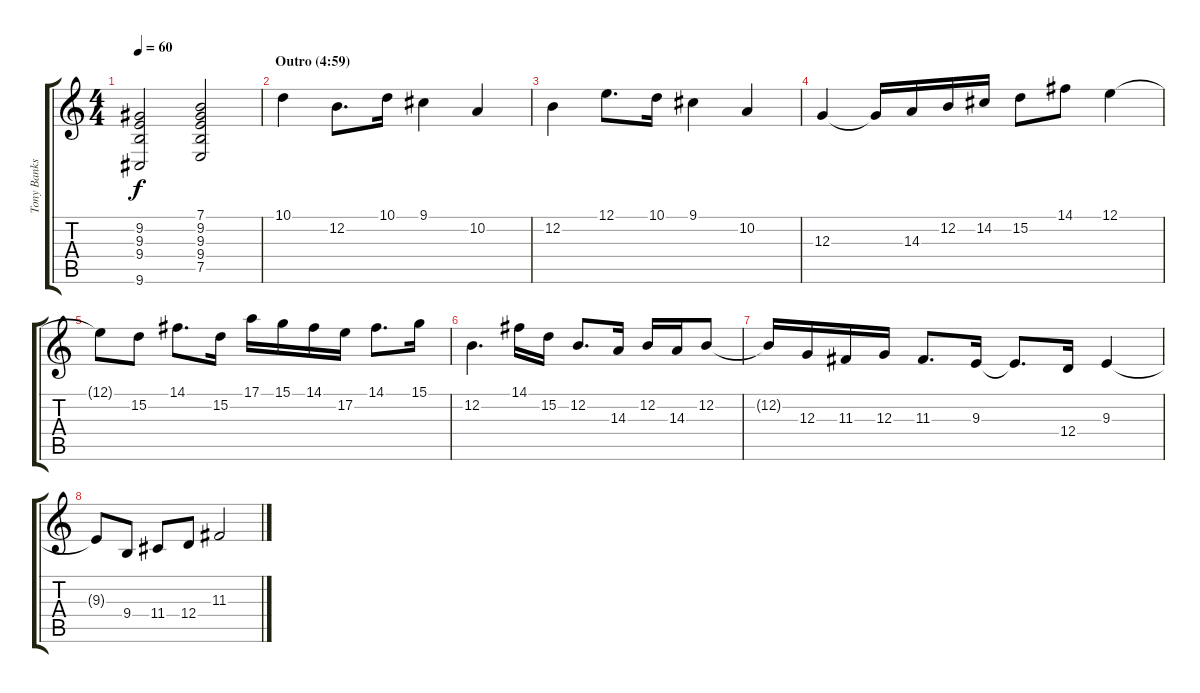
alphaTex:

\track ("Tony Banks (synth)" "Tony Banks") {instrument tremolostrings}
\staff {score tabs}
\tuning (E4 B3 G3 D3 A2 E2) {hide}
\ts (4 4)
\tempo 60
\clef g2
\ks c
(9.2 9.3 9.4 9.6).2{dy f} (7.1 9.2 9.3 9.4 7.5).2 |
\section ("" "Outro (4:59)")
10.1.4 12.2.8{d} 10.1.16 9.1.4 10.2.4 |
12.2.4 12.1.8{d} 10.1.16 9.1.4 10.2.4 |
12.3.4 12.3{t}.16 14.3.16 12.2.16 14.2.16 15.2.8 14.1.8 12.1.4 |
12.1{t}.8 15.2.8 14.1.8{d} 15.2.16 17.1.16 15.1.16 14.1.16 17.2.16 14.1.8{d} 15.1.16 |
12.2.4{d volume 10} 14.1.16 15.2.16 12.2.8{d} 14.3.16 12.2.16 14.3.16 12.2.8 |
12.2{t}.16{volume 6} 12.3.16 11.3.16 12.3.16 11.3.8{d} 9.3.16 9.3{t}.8{d} 12.4.16 9.3.4 |
9.3{t}.8{volume 0} 9.4.8 11.4.8 12.4.8 11.3.2
